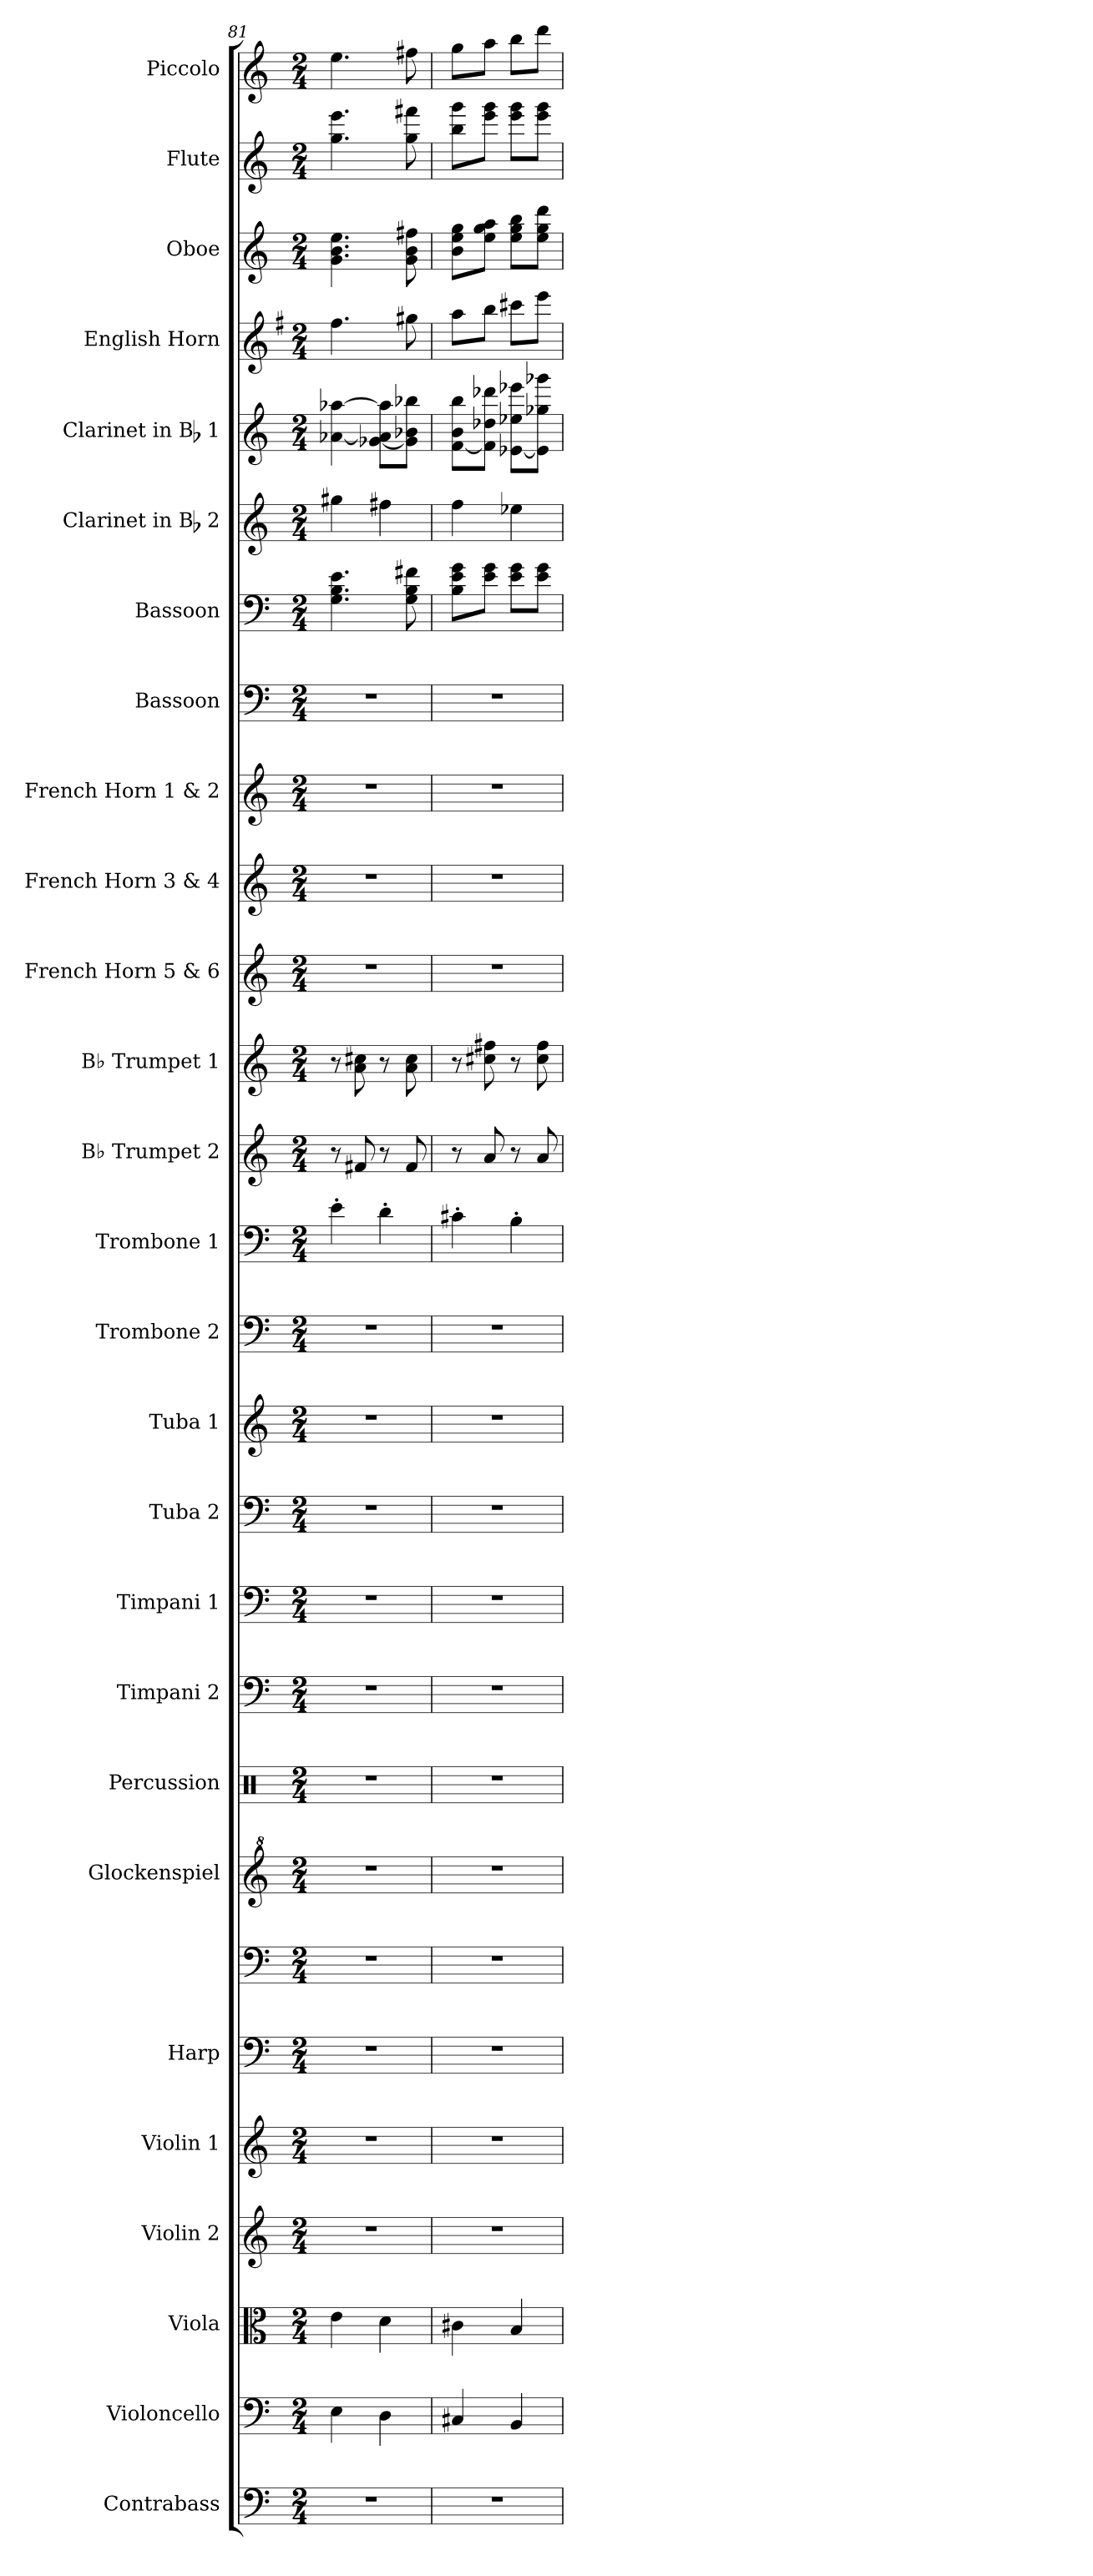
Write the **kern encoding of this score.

**kern	**kern	**kern	**kern	**kern	**kern	**kern	**kern	**kern	**kern	**kern	**kern	**kern	**kern	**kern	**kern	**kern	**kern	**kern	**kern	**kern	**kern	**kern	**kern	**kern	**kern	**kern	**kern
*part27	*part26	*part25	*part24	*part23	*part22	*part22	*part21	*part20	*part19	*part18	*part17	*part16	*part15	*part14	*part13	*part12	*part11	*part10	*part9	*part8	*part7	*part6	*part5	*part4	*part3	*part2	*part1
*staff28	*staff27	*staff26	*staff25	*staff24	*staff23	*staff22	*staff21	*staff20	*staff19	*staff18	*staff17	*staff16	*staff15	*staff14	*staff13	*staff12	*staff11	*staff10	*staff9	*staff8	*staff7	*staff6	*staff5	*staff4	*staff3	*staff2	*staff1
*I"Contrabass	*I"Violoncello	*I"Viola	*I"Violin 2	*I"Violin 1	*I"Harp	*	*I"Glockenspiel	*I"Percussion	*I"Timpani 2	*I"Timpani 1	*I"Tuba 2	*I"Tuba 1	*I"Trombone 2	*I"Trombone 1	*I"B♭ Trumpet 2	*I"B♭ Trumpet 1	*I"French Horn 5 &amp; 6	*I"French Horn 3 &amp; 4	*I"French Horn 1 &amp; 2	*I"Bassoon	*I"Bassoon	*I"Clarinet in Bb 2	*I"Clarinet in Bb 1	*I"English Horn	*I"Oboe	*I"Flute	*I"Piccolo
*I'Cbs.	*I'Vlc.	*I'Vla.	*I'Vln. 2	*I'Vln. 1	*I'Hrp.	*	*I'Glk.	*I'Perc.	*I'Timp. 2	*I'Timp. 1	*I'Tba. 2	*I'Tba. 1	*I'Tbn. 2	*I'Tbn. 1	*I'B♭ Tpt. 2	*I'B♭ Tpt. 1	*I'F Hn. 5 &amp; 6	*I'F Hn. 3 &amp; 4	*I'F Hn. 1 &amp; 2	*I'Bsn.	*I'Bsn.	*	*	*I'Eng Hn.	*I'Ob.	*I'Fl.	*I'Pic.
*clefF4	*clefF4	*clefC3	*clefG2	*clefG2	*clefF4	*clefF4	*clefG^2	*clefX	*clefF4	*clefF4	*clefF4	*clefG2	*clefF4	*clefF4	*clefG2	*clefG2	*clefG2	*clefG2	*clefG2	*clefF4	*clefF4	*clefG2	*clefG2	*clefG2	*clefG2	*clefG2	*clefG2
*	*	*	*	*	*	*	*	*	*	*	*	*	*	*	*ITrd1c2	*ITrd1c2	*ITrd4c7	*ITrd4c7	*ITrd4c7	*	*	*ITrd-5c-8	*ITrd-5c-8	*ITrd4c7	*	*	*
*k[]	*k[]	*k[]	*k[]	*k[]	*k[]	*k[]	*k[]	*k[]	*k[]	*k[]	*k[]	*k[]	*k[]	*k[]	*k[b-e-]	*k[b-e-]	*k[b-]	*k[b-]	*k[b-]	*k[]	*k[]	*k[b-e-a-d-]	*k[b-e-a-d-]	*k[]	*k[]	*k[]	*k[]
*M2/4	*M2/4	*M2/4	*M2/4	*M2/4	*M2/4	*M2/4	*M2/4	*M2/4	*M2/4	*M2/4	*M2/4	*M2/4	*M2/4	*M2/4	*M2/4	*M2/4	*M2/4	*M2/4	*M2/4	*M2/4	*M2/4	*M2/4	*M2/4	*M2/4	*M2/4	*M2/4	*M2/4
=81	=81	=81	=81	=81	=81	=81	=81	=81	=81	=81	=81	=81	=81	=81	=81	=81	=81	=81	=81	=81	=81	=81	=81	=81	=81	=81	=81
2r	4E\	4e\	2r	2r	2r	2r	2r	2r	2r	2r	2r	2r	2r	4e'\	8r	8r	2r	2r	2r	2r	4.G\ 4.B\ 4.e\	4eeen\	[4ff-X\ [4fff-X\	4.b\	4.g\ 4.b\ 4.ee\	4.gg\ 4.eee\	4.ee\
.	.	.	.	.	.	.	.	.	.	.	.	.	.	.	8en/	8g\ 8bn\	.	.	.	.	.	.	.	.	.	.	.
.	4D\	4d\	.	.	.	.	.	.	.	.	.	.	.	4d'\	8r	8r	.	.	.	.	.	4dddn\	[8ee--X\ 8ff-\] 8fff-\]L	.	.	.	.
.	.	.	.	.	.	.	.	.	.	.	.	.	.	.	8e/	8g\ 8b\	.	.	.	.	8G\ 8B\ 8f#X\	.	8ee--\] 8gg-X\ 8ggg-X\J	8cc#X\	8g\ 8b\ 8ff#X\	8gg\ 8fff#X\	8ff#X\
=82	=82	=82	=82	=82	=82	=82	=82	=82	=82	=82	=82	=82	=82	=82	=82	=82	=82	=82	=82	=82	=82	=82	=82	=82	=82	=82	=82
2r	4C#X/	4c#X\	2r	2r	2r	2r	2r	2r	2r	2r	2r	2r	2r	4c#X'\	8r	8r	2r	2r	2r	2r	8B\ 8e\ 8g\L	4ddd-\	[8dd-\ 8gg\ 8ggg\L	8dd\L	8b\ 8ee\ 8gg\L	8bb\ 8ggg\L	8gg\L
.	.	.	.	.	.	.	.	.	.	.	.	.	.	.	8g/	8bn\ 8een\	.	.	.	.	8e\ 8g\J	.	8dd-\] 8bb--X\ 8bbb--X\J	8ee\J	8ee\ 8gg\ 8aa\J	8eee\ 8ggg\J	8aa\J
.	4BB/	4B/	.	.	.	.	.	.	.	.	.	.	.	4B'\	8r	8r	.	.	.	.	8e\ 8g\L	4ccc-X\	[8cc-X\ 8ccc-X\ 8cccc-X\L	8ff#X\L	8ee\ 8gg\ 8bb\L	8eee\ 8ggg\L	8bb\L
.	.	.	.	.	.	.	.	.	.	.	.	.	.	.	8g/	8b\ 8ee\	.	.	.	.	8e\ 8g\J	.	8cc-\] 8eee--X\ 8eeee--X\J	8aa\J	8ee\ 8gg\ 8ddd\J	8eee\ 8ggg\J	8ddd\J
=	=	=	=	=	=	=	=	=	=	=	=	=	=	=	=	=	=	=	=	=	=	=	=	=	=	=	=
*-	*-	*-	*-	*-	*-	*-	*-	*-	*-	*-	*-	*-	*-	*-	*-	*-	*-	*-	*-	*-	*-	*-	*-	*-	*-	*-	*-
